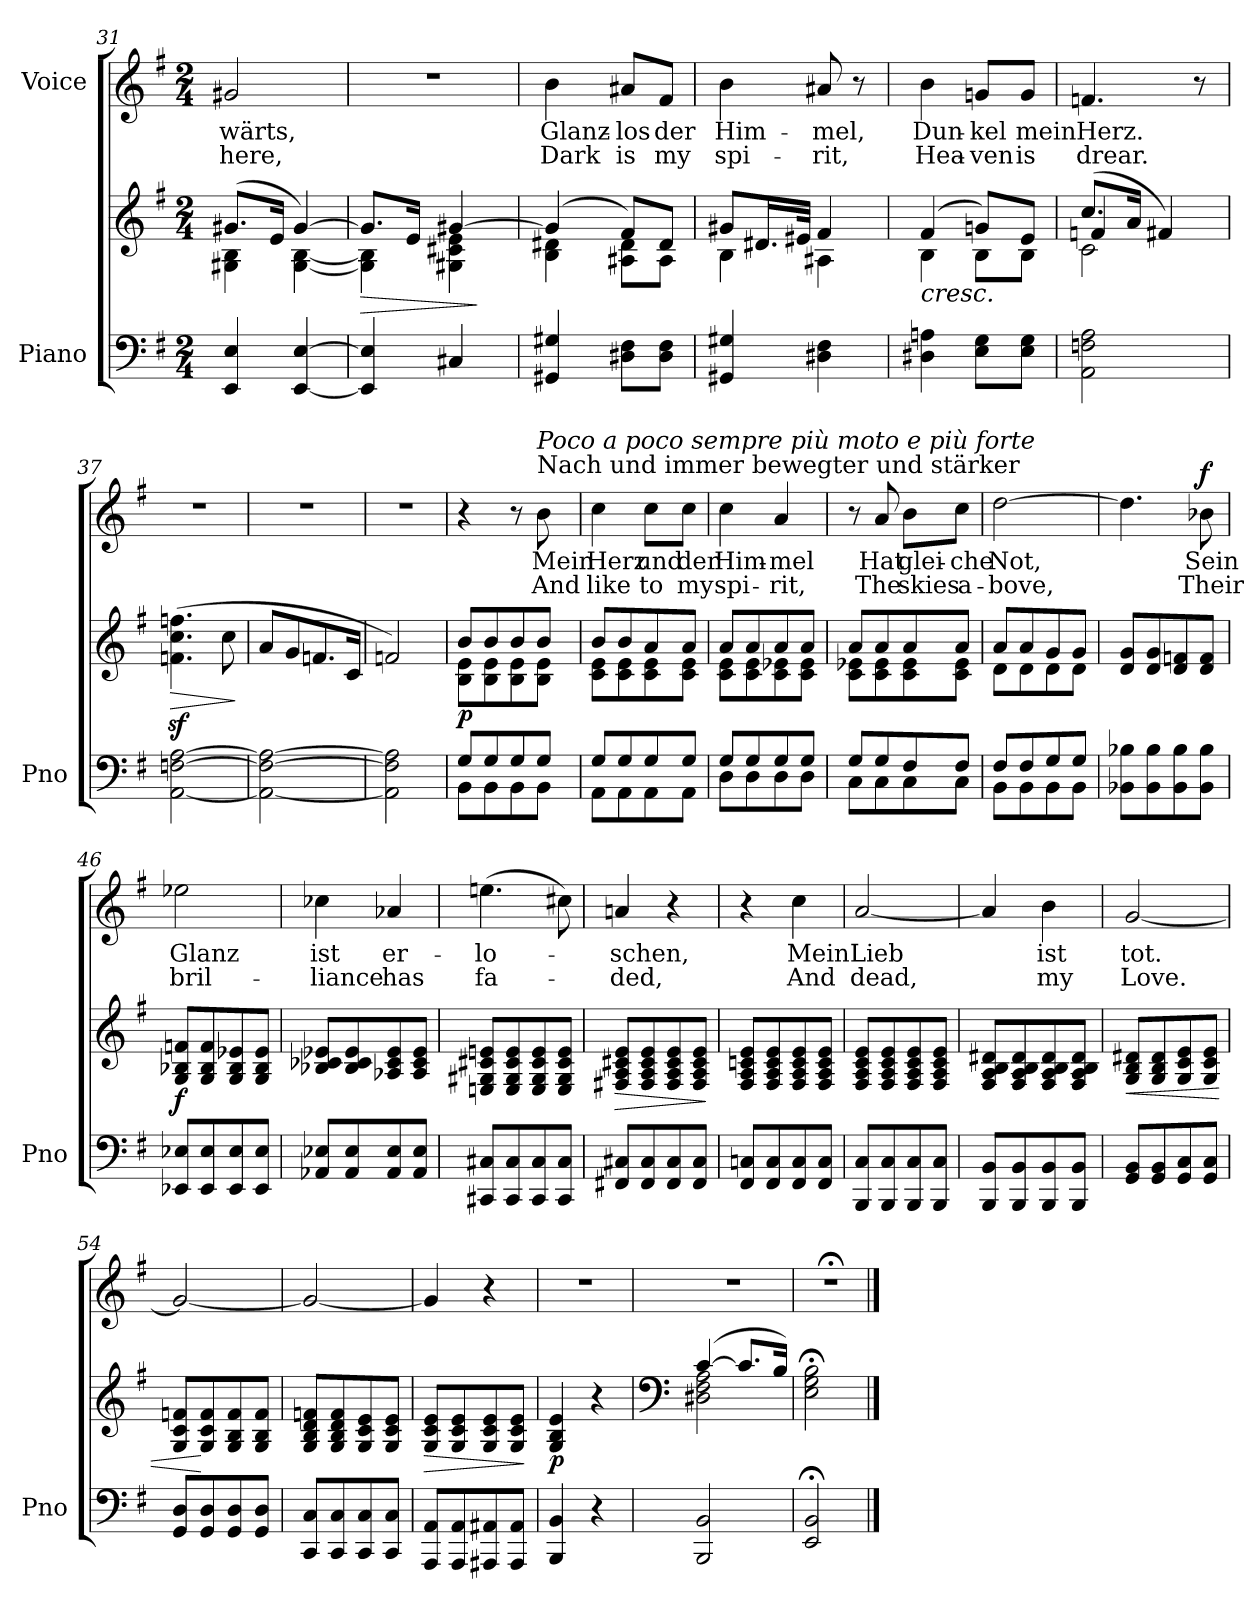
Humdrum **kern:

**kern	**kern	**dynam	**kern	**text	**text	**dynam
*part2	*part2	*part2	*part1	*part1	*part1	*part1
*staff3	*staff2	*staff2/3	*staff1	*staff1	*staff1	*staff1
*I"Piano	*	*	*I"Voice	*	*	*
*I'Pno	*	*	*	*	*	*
*clefF4	*clefG2	*	*clefG2	*	*	*
*k[f#]	*k[f#]	*	*k[f#]	*	*	*
*M2/4	*M2/4	*	*M2/4	*	*	*
=31	=31	=31	=31	=31	=31	=31
*	*^	*	*	*	*	*
4EE/ 4E/	(8.g#X/L	4G#X\ 4B\	.	2g#X/	-wärts,	here,	.
.	16e/Jk	.	.	.	.	.	.
[4EE/ [4E/	[4g#/)	[4G#\ [4B\	.	.	.	.	.
=32	=32	=32	=32	=32	=32	=32	=32
!	!	!	!LO:HP:b	!	!	!	!
4EE/] 4E/]	8.g#/L]	4G#\] 4B\]	>	2r	.	.	.
.	16e/Jk	.	.	.	.	.	.
4C#X/	[4g#X/	4G#X\ 4c#X\ 4e\	.	.	.	.	.
*	*v	*v	*	*	*	*	*
.	.	]	.	.	.	.
=33	=33	=33	=33	=33	=33	=33
*	*^	*	*	*	*	*
4GG#X/ 4G#X/	(4g#/]	4B\ 4d#X\	.	4b\	Glanz-	Dark	.
8D#X\ 8F#\L	8f#/L)	8A#X\ 8d#\L	.	8a#X/L	-los	is	.
8D#\ 8F#\J	8d#/J	8A#\J	.	8f#/J	der	my	.
=34	=34	=34	=34	=34	=34	=34	=34
4GG#X/ 4G#X/	8g#X/L	4B\	.	4b\	Him-	spi-	.
.	16.d#X/L	.	.	.	.	.	.
.	32e#X/JJk	.	.	.	.	.	.
4D#X\ 4F#\	4f#/	4A#X\	.	8a#X/	-mel,	-rit,	.
.	.	.	.	8r	.	.	.
=35	=35	=35	=35	=35	=35	=35	=35
!	!LO:TX:b:i:t=cresc.	!	!	!	!	!	!
4D#X\ 4An\	(4f#/	4B\	.	4b\	Dun-	Hea-	.
8E\ 8G\L	8gn/L)	8B\L	.	8gn/L	-kel	-ven	.
8E\ 8G\J	8e/J	8B\J	.	8g/J	mein	is	.
=36	=36	=36	=36	=36	=36	=36	=36
*	*	*^	*	*	*	*	*
2AA\ 2Fn\ 2A\	(8.cc/L	2c\	4fn/	.	4.fn/	Herz.	drear.	.
.	16a/Jk	.	.	.	.	.	.	.
.	4f#X/)	.	4ryy	.	.	.	.	.
.	.	.	.	.	8r	.	.	.
*	*v	*v	*v	*	*	*	*	*
=37	=37	=37	=37	=37	=37	=37
!	!	!LO:HP:b	!	!	!	!
[2AA\ [2Fn\ [2A\	(4.fn\z< 4.cc\z< 4.ffn\z<	>	2r	.	.	.
.	8cc\	.	.	.	.	.
.	.	]	.	.	.	.
=38	=38	=38	=38	=38	=38	=38
2AA\_ 2Fn\_ 2A\_	8a/L	.	2r	.	.	.
.	8g/	.	.	.	.	.
.	8.fn/	.	.	.	.	.
.	16c/Jk	.	.	.	.	.
=39	=39	=39	=39	=39	=39	=39
2AA\] 2F\] 2A\]	2fn/)	.	2r	.	.	.
=40	=40	=40	=40	=40	=40	=40
*^	*^	*	*	*	*	*
!	!	!	!	!LO:DY:b	!	!	!	!
8G/L	8BB\L	8b/L	8B\ 8e\L	p	4r	.	.	.
8G/	8BB\	8b/	8B\ 8e\	.	.	.	.	.
8G/	8BB\	8b/	8B\ 8e\	.	8r	.	.	.
!	!	!	!	!	!LO:TX:a:t=Nach und immer bewegter und stärker	!	!	!
!	!	!	!	!	!LO:TX:a:i:t=Poco a poco sempre più moto e più forte	!	!	!
8G/J	8BB\J	8b/J	8B\ 8e\J	.	8b\	Mein	And	.
=41	=41	=41	=41	=41	=41	=41	=41	=41
8G/L	8AA\L	8b/L	8c\ 8e\L	.	4cc\	Herz	like	.
8G/	8AA\	8b/	8c\ 8e\	.	.	.	.	.
8G/	8AA\	8a/	8c\ 8e\	.	8cc\L	und	to	.
8G/J	8AA\J	8a/J	8c\ 8e\J	.	8cc\J	der	my	.
=42	=42	=42	=42	=42	=42	=42	=42	=42
8G/L	8D\L	8a/L	8c\ 8e\L	.	4cc\	Him-	spi-	.
8G/	8D\	8a/	8c\ 8e\	.	.	.	.	.
8G/	8D\	8a/	8c\ 8e-X\	.	4a/	-mel	-rit,	.
8G/J	8D\J	8a/J	8c\ 8e-\J	.	.	.	.	.
=43	=43	=43	=43	=43	=43	=43	=43	=43
8G/L	8C\L	8a/L	8c\ 8e-X\L	.	8r	.	.	.
8G/	8C\	8a/	8c\ 8e-\	.	8a/	Hat	The	.
8F#/	8C\	8a/	8c\ 8e-\	.	8b\L	glei-	skies	.
8F#/J	8C\J	8a/J	8c\ 8e-\J	.	8cc\J	-che	a-	.
=44	=44	=44	=44	=44	=44	=44	=44	=44
8F#/L	8BB\L	8a/L	8d\L	.	[2dd\	-Not,	-bove,	.
8F#/	8BB\	8a/	8d\	.	.	.	.	.
8G/	8BB\	8g/	8d\	.	.	.	.	.
8G/J	8BB\J	8g/J	8d\J	.	.	.	.	.
*v	*v	*	*	*	*	*	*	*
*	*v	*v	*	*	*	*	*
=45	=45	=45	=45	=45	=45	=45
8BB-X\ 8B-X\L	8d/ 8g/L	.	4.dd\]	.	.	.
8BB-\ 8B-\	8d/ 8g/	.	.	.	.	.
8BB-\ 8B-\	8d/ 8fn/	.	.	.	.	.
!	!	!	!	!	!	!LO:DY:a
8BB-\ 8B-\J	8d/ 8f/J	.	8b-X\	Sein	Their	f
=46	=46	=46	=46	=46	=46	=46
!	!	!LO:DY:b	!	!	!	!
8EE-X/ 8E-X/L	8G/ 8B-X/ 8fn/L	f	2ee-X\	Glanz	bril-	.
8EE-/ 8E-/	8G/ 8B-/ 8f/	.	.	.	.	.
8EE-/ 8E-/	8G/ 8B-/ 8e-X/	.	.	.	.	.
8EE-/ 8E-/J	8G/ 8B-/ 8e-/J	.	.	.	.	.
=47	=47	=47	=47	=47	=47	=47
8AA-X/ 8E-X/L	8B-X/ 8c-X/ 8e-X/L	.	4cc-X\	ist	-liance	.
8AA-/ 8E-/	8B-/ 8c-/ 8e-/	.	.	.	.	.
8AA-/ 8E-/	8A-X/ 8c-/ 8e-/	.	4a-X/	er-	has	.
8AA-/ 8E-/J	8A-/ 8c-/ 8e-/J	.	.	.	.	.
=48	=48	=48	=48	=48	=48	=48
8CC#X/ 8C#X/L	8En/ 8G#X/ 8c#X/ 8en/L	.	(4.een\	-lo-	fa-	.
8CC#/ 8C#/	8E/ 8G#/ 8c#/ 8e/	.	.	.	.	.
8CC#/ 8C#/	8E/ 8G#/ 8c#/ 8e/	.	.	.	.	.
8CC#/ 8C#/J	8E/ 8G#/ 8c#/ 8e/J	.	8cc#X\)	.	.	.
=49	=49	=49	=49	=49	=49	=49
!	!	!LO:HP:b	!	!	!	!
8FF#X/ 8C#X/L	8F#X/ 8A/ 8c#X/ 8e/L	>	4an/	-schen,	-ded,	.
8FF#/ 8C#/	8F#/ 8A/ 8c#/ 8e/	.	.	.	.	.
8FF#/ 8C#/	8F#/ 8A/ 8c#/ 8e/	.	4r	.	.	.
8FF#/ 8C#/J	8F#/ 8A/ 8c#/ 8e/J	.	.	.	.	.
.	.	]	.	.	.	.
=50	=50	=50	=50	=50	=50	=50
8FF#/ 8Cn/L	8F#/ 8A/ 8cn/ 8e/L	.	4r	.	.	.
8FF#/ 8C/	8F#/ 8A/ 8c/ 8e/	.	.	.	.	.
8FF#/ 8C/	8F#/ 8A/ 8c/ 8e/	.	4cc\	Mein	And	.
8FF#/ 8C/J	8F#/ 8A/ 8c/ 8e/J	.	.	.	.	.
=51	=51	=51	=51	=51	=51	=51
8BBB/ 8C/L	8F#/ 8A/ 8c/ 8e/L	.	[2a/	-Lieb	-dead,	.
8BBB/ 8C/	8F#/ 8A/ 8c/ 8e/	.	.	.	.	.
8BBB/ 8C/	8F#/ 8A/ 8c/ 8e/	.	.	.	.	.
8BBB/ 8C/J	8F#/ 8A/ 8c/ 8e/J	.	.	.	.	.
=52	=52	=52	=52	=52	=52	=52
8BBB/ 8BB/L	8F#/ 8A/ 8B/ 8d#X/L	.	4a/]	.	.	.
8BBB/ 8BB/	8F#/ 8A/ 8B/ 8d#/	.	.	.	.	.
8BBB/ 8BB/	8F#/ 8A/ 8B/ 8d#/	.	4b\	ist	my	.
8BBB/ 8BB/J	8F#/ 8A/ 8B/ 8d#/J	.	.	.	.	.
=53	=53	=53	=53	=53	=53	=53
!	!	!LO:HP:b	!	!	!	!
8GG/ 8BB/L	8G/ 8B/ 8d#X/L	<	[2g/	-tot.	-Love.	.
8GG/ 8BB/	8G/ 8B/ 8d#/	.	.	.	.	.
8GG/ 8C/	8G/ 8c/ 8e/	.	.	.	.	.
8GG/ 8C/J	8G/ 8c/ 8e/J	.	.	.	.	.
=54	=54	=54	=54	=54	=54	=54
8GG/ 8D/L	8G/ 8c/ 8fn/L	.	2g/_	.	.	.
8GG/ 8D/	8G/ 8c/ 8f/	[	.	.	.	.
8GG/ 8D/	8G/ 8B/ 8f/	.	.	.	.	.
8GG/ 8D/J	8G/ 8B/ 8f/J	.	.	.	.	.
=55	=55	=55	=55	=55	=55	=55
8CC/ 8C/L	8G/ 8B/ 8d/ 8fn/L	.	2g/_	.	.	.
8CC/ 8C/	8G/ 8B/ 8d/ 8f/	.	.	.	.	.
8CC/ 8C/	8G/ 8c/ 8e/	.	.	.	.	.
8CC/ 8C/J	8G/ 8c/ 8e/J	.	.	.	.	.
=56	=56	=56	=56	=56	=56	=56
!	!	!LO:HP:b	!	!	!	!
8AAA/ 8AA/L	8G/ 8c/ 8e/L	>	4g/]	.	.	.
8AAA/ 8AA/	8G/ 8c/ 8e/	.	.	.	.	.
8AAA#X/ 8AA#X/	8G/ 8c/ 8e/	.	4r	.	.	.
8AAA#/ 8AA#/J	8G/ 8c/ 8e/J	.	.	.	.	.
.	.	]	.	.	.	.
=57	=57	=57	=57	=57	=57	=57
!	!	!LO:DY:b	!	!	!	!
4BBB/ 4BB/	4G/ 4B/ 4e/	p	2r	.	.	.
4r	4r	.	.	.	.	.
=58	=58	=58	=58	=58	=58	=58
*	*clefF4	*	*	*	*	*
*	*^	*	*	*	*	*
2BBB/ 2BB/	([4c/	2D#X\ 2F#\ 2A\	.	2r	.	.	.
.	8.c/L]	.	.	.	.	.	.
.	16B/Jk)	.	.	.	.	.	.
*	*v	*v	*	*	*	*	*
=59	=59	=59	=59	=59	=59	=59
2EE/;< 2BB/;<	2E\;< 2G\;< 2B\;<	.	2r;<	.	.	.
==	==	==	==	==	==	==
*-	*-	*-	*-	*-	*-	*-
